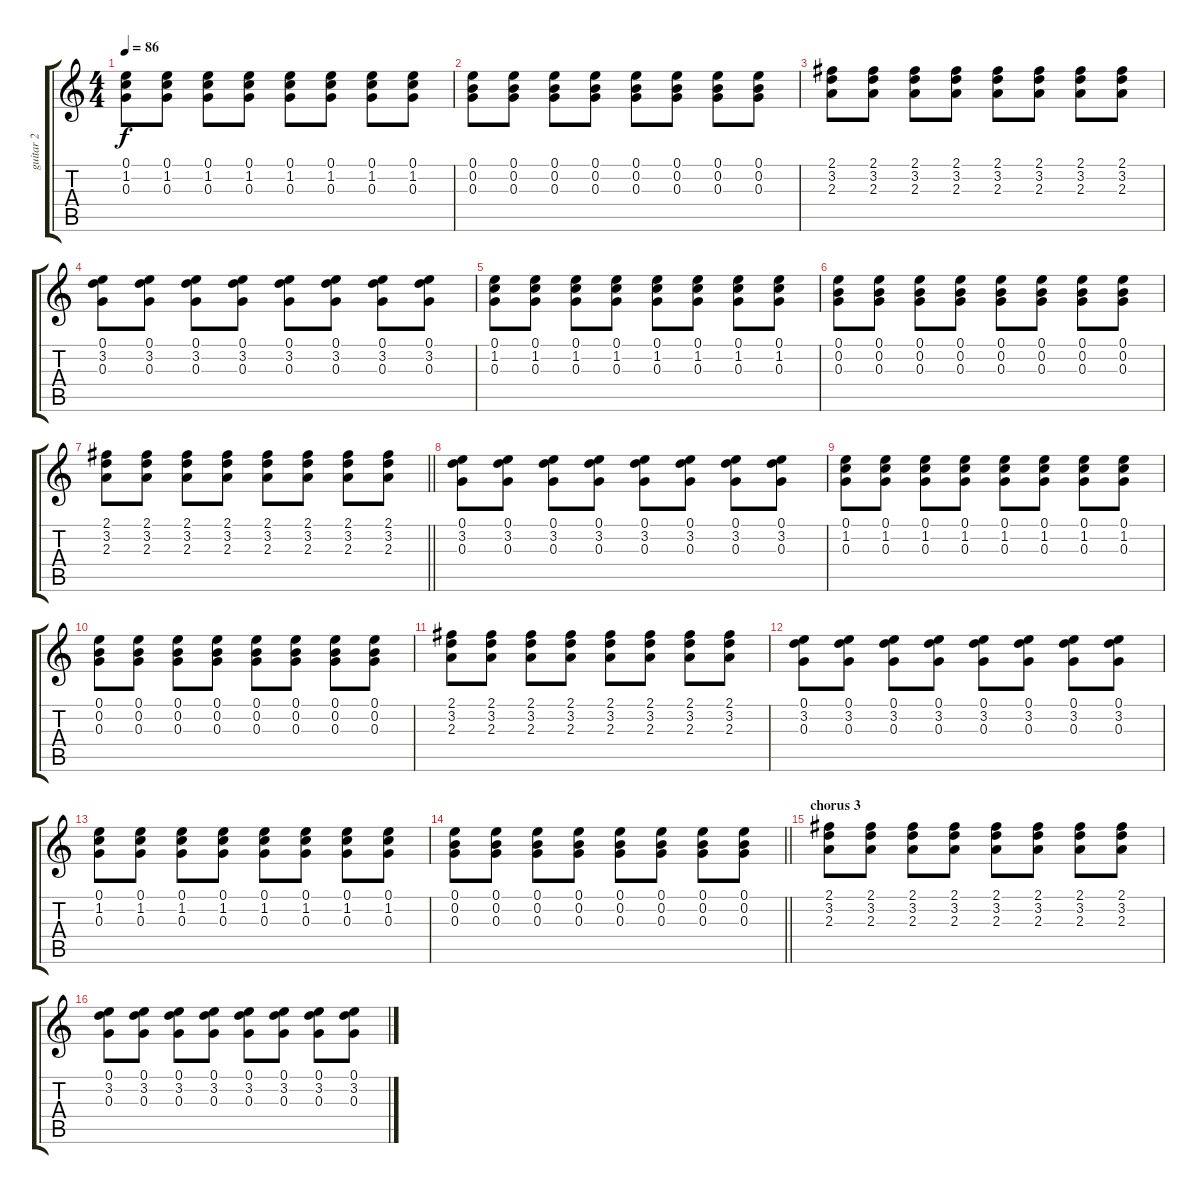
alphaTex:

\track ("guitar 2" "guitar 2") {instrument electricguitarjazz}
\staff {score tabs}
\tuning (E4 B3 G3 D3 A2 D2) {hide}
\ts (4 4)
\tempo 86
\clef g2
\ks c
(0.1 1.2 0.3).8{dy f} (0.1 1.2 0.3).8 (0.1 1.2 0.3).8 (0.1 1.2 0.3).8 (0.1 1.2 0.3).8 (0.1 1.2 0.3).8 (0.1 1.2 0.3).8 (0.1 1.2 0.3).8 |
(0.1 0.2 0.3).8 (0.1 0.2 0.3).8 (0.1 0.2 0.3).8 (0.1 0.2 0.3).8 (0.1 0.2 0.3).8 (0.1 0.2 0.3).8 (0.1 0.2 0.3).8 (0.1 0.2 0.3).8 |
(2.1 3.2 2.3).8 (2.1 3.2 2.3).8 (2.1 3.2 2.3).8 (2.1 3.2 2.3).8 (2.1 3.2 2.3).8 (2.1 3.2 2.3).8 (2.1 3.2 2.3).8 (2.1 3.2 2.3).8 |
(0.1 3.2 0.3).8 (0.1 3.2 0.3).8 (0.1 3.2 0.3).8 (0.1 3.2 0.3).8 (0.1 3.2 0.3).8 (0.1 3.2 0.3).8 (0.1 3.2 0.3).8 (0.1 3.2 0.3).8 |
(0.1 1.2 0.3).8 (0.1 1.2 0.3).8 (0.1 1.2 0.3).8 (0.1 1.2 0.3).8 (0.1 1.2 0.3).8 (0.1 1.2 0.3).8 (0.1 1.2 0.3).8 (0.1 1.2 0.3).8 |
(0.1 0.2 0.3).8 (0.1 0.2 0.3).8 (0.1 0.2 0.3).8 (0.1 0.2 0.3).8 (0.1 0.2 0.3).8 (0.1 0.2 0.3).8 (0.1 0.2 0.3).8 (0.1 0.2 0.3).8 |
\barLineRight lightlight
(2.1 3.2 2.3).8 (2.1 3.2 2.3).8 (2.1 3.2 2.3).8 (2.1 3.2 2.3).8 (2.1 3.2 2.3).8 (2.1 3.2 2.3).8 (2.1 3.2 2.3).8 (2.1 3.2 2.3).8 |
(0.1 3.2 0.3).8 (0.1 3.2 0.3).8 (0.1 3.2 0.3).8 (0.1 3.2 0.3).8 (0.1 3.2 0.3).8 (0.1 3.2 0.3).8 (0.1 3.2 0.3).8 (0.1 3.2 0.3).8 |
(0.1 1.2 0.3).8 (0.1 1.2 0.3).8 (0.1 1.2 0.3).8 (0.1 1.2 0.3).8 (0.1 1.2 0.3).8 (0.1 1.2 0.3).8 (0.1 1.2 0.3).8 (0.1 1.2 0.3).8 |
(0.1 0.2 0.3).8 (0.1 0.2 0.3).8 (0.1 0.2 0.3).8 (0.1 0.2 0.3).8 (0.1 0.2 0.3).8 (0.1 0.2 0.3).8 (0.1 0.2 0.3).8 (0.1 0.2 0.3).8 |
(2.1 3.2 2.3).8 (2.1 3.2 2.3).8 (2.1 3.2 2.3).8 (2.1 3.2 2.3).8 (2.1 3.2 2.3).8 (2.1 3.2 2.3).8 (2.1 3.2 2.3).8 (2.1 3.2 2.3).8 |
(0.1 3.2 0.3).8 (0.1 3.2 0.3).8 (0.1 3.2 0.3).8 (0.1 3.2 0.3).8 (0.1 3.2 0.3).8 (0.1 3.2 0.3).8 (0.1 3.2 0.3).8 (0.1 3.2 0.3).8 |
(0.1 1.2 0.3).8 (0.1 1.2 0.3).8 (0.1 1.2 0.3).8 (0.1 1.2 0.3).8 (0.1 1.2 0.3).8 (0.1 1.2 0.3).8 (0.1 1.2 0.3).8 (0.1 1.2 0.3).8 |
\barLineRight lightlight
(0.1 0.2 0.3).8 (0.1 0.2 0.3).8 (0.1 0.2 0.3).8 (0.1 0.2 0.3).8 (0.1 0.2 0.3).8 (0.1 0.2 0.3).8 (0.1 0.2 0.3).8 (0.1 0.2 0.3).8 |
\section ("" "chorus 3")
(2.1 3.2 2.3).8 (2.1 3.2 2.3).8 (2.1 3.2 2.3).8 (2.1 3.2 2.3).8 (2.1 3.2 2.3).8 (2.1 3.2 2.3).8 (2.1 3.2 2.3).8 (2.1 3.2 2.3).8 |
(0.1 3.2 0.3).8 (0.1 3.2 0.3).8 (0.1 3.2 0.3).8 (0.1 3.2 0.3).8 (0.1 3.2 0.3).8 (0.1 3.2 0.3).8 (0.1 3.2 0.3).8 (0.1 3.2 0.3).8
